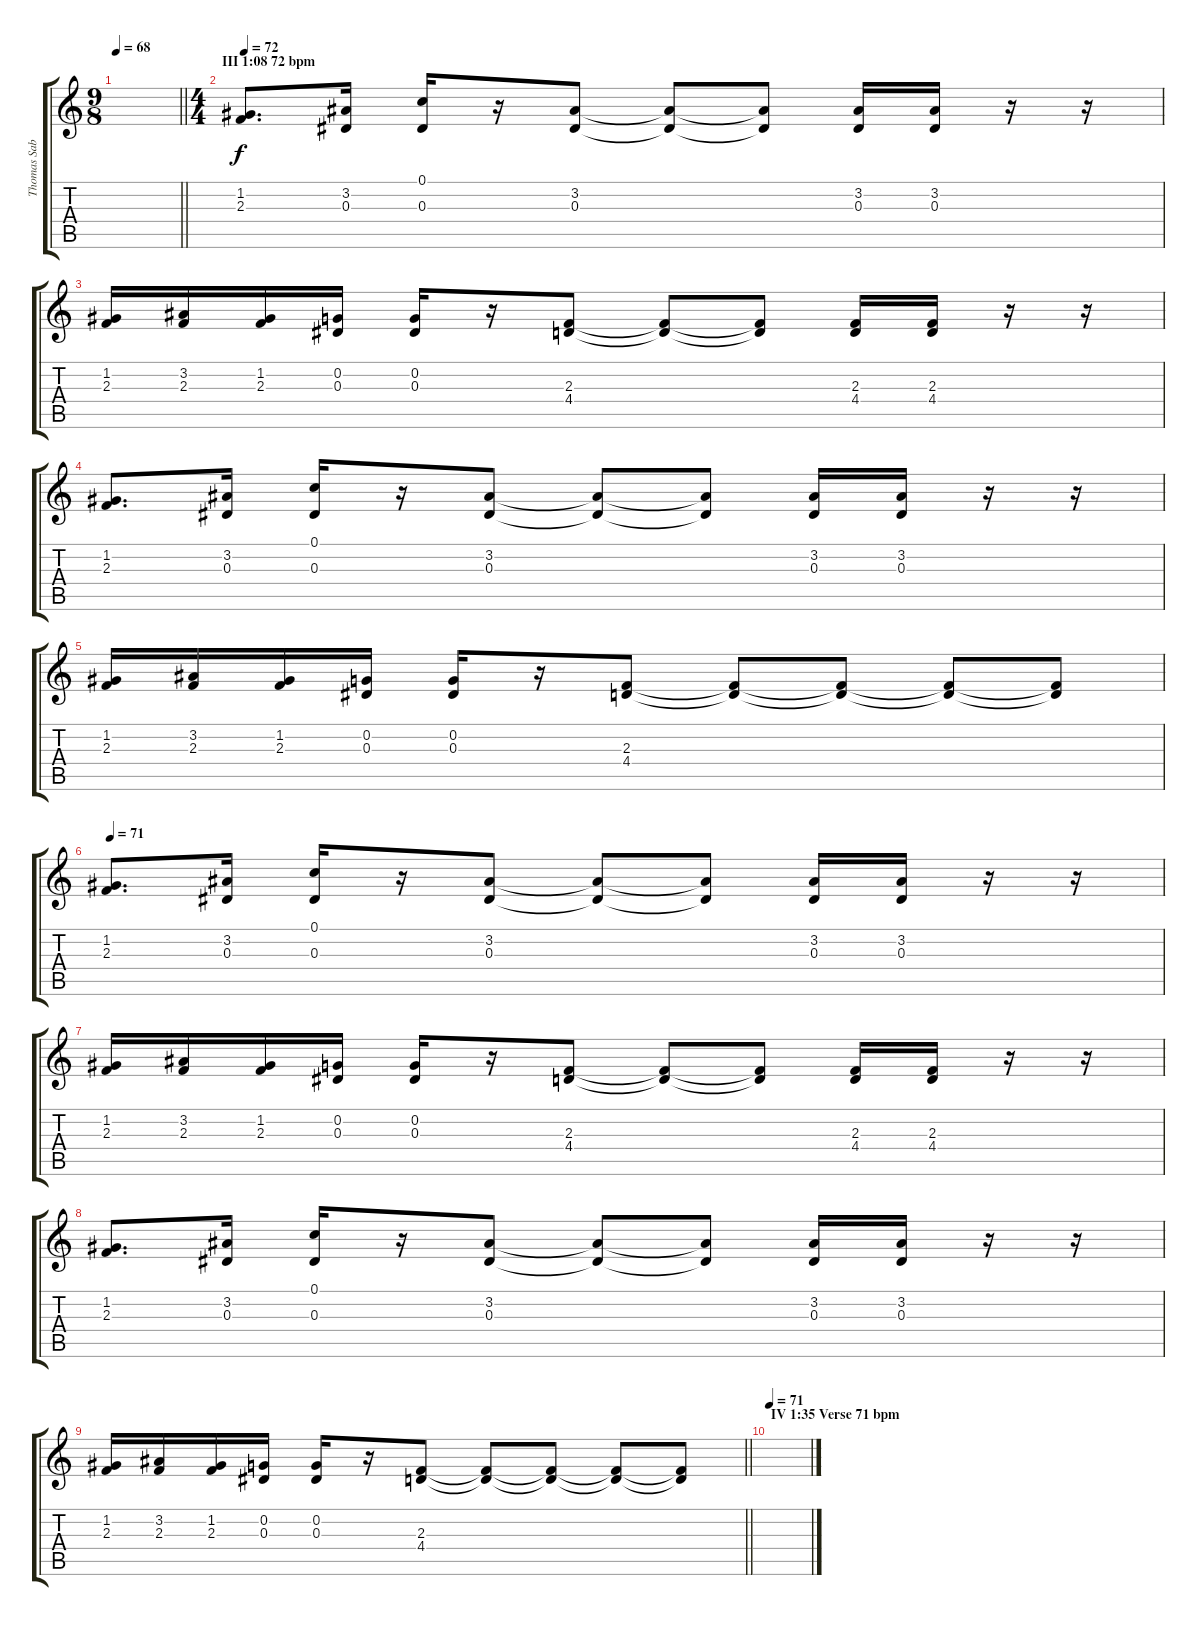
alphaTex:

\track ("Thomas Sabbathi (Guitar) C Tuning" "Thomas Sab") {instrument acousticguitarsteel}
\staff {score tabs}
\tuning (C4 G3 Eb3 Bb2 F2 C2) {hide}
\ts (9 8)
\tempo 68
\clef g2
\barLineRight lightlight
\ks c
|
\ts (4 4)
\section ("" "III 1:08 72 bpm")
\tempo 72
(1.2 2.3).8{d} (3.2 0.3).16 (0.1 0.3).16 r.16 (3.2 0.3).8 (3.2{t} 0.3{t}).8 (3.2{t} 0.3{t}).8 (3.2 0.3).16 (3.2 0.3).16 r.16 r.16 |
(1.2 2.3).16 (3.2 2.3).16 (1.2 2.3).16 (0.2 0.3).16 (0.2 0.3).16 r.16 (2.3 4.4).8 (2.3{t} 4.4{t}).8 (2.3{t} 4.4{t}).8 (2.3 4.4).16 (2.3 4.4).16 r.16 r.16 |
(1.2 2.3).8{d} (3.2 0.3).16 (0.1 0.3).16 r.16 (3.2 0.3).8 (3.2{t} 0.3{t}).8 (3.2{t} 0.3{t}).8 (3.2 0.3).16 (3.2 0.3).16 r.16 r.16 |
(1.2 2.3).16 (3.2 2.3).16 (1.2 2.3).16 (0.2 0.3).16 (0.2 0.3).16 r.16 (2.3 4.4).8 (2.3{t} 4.4{t}).8 (2.3{t} 4.4{t}).8 (2.3{t} 4.4{t}).8 (2.3{t} 4.4{t}).8 |
\tempo 71
(1.2 2.3).8{d} (3.2 0.3).16 (0.1 0.3).16 r.16 (3.2 0.3).8 (3.2{t} 0.3{t}).8 (3.2{t} 0.3{t}).8 (3.2 0.3).16 (3.2 0.3).16 r.16 r.16 |
(1.2 2.3).16 (3.2 2.3).16 (1.2 2.3).16 (0.2 0.3).16 (0.2 0.3).16 r.16 (2.3 4.4).8 (2.3{t} 4.4{t}).8 (2.3{t} 4.4{t}).8 (2.3 4.4).16 (2.3 4.4).16 r.16 r.16 |
(1.2 2.3).8{d} (3.2 0.3).16 (0.1 0.3).16 r.16 (3.2 0.3).8 (3.2{t} 0.3{t}).8 (3.2{t} 0.3{t}).8 (3.2 0.3).16 (3.2 0.3).16 r.16 r.16 |
\barLineRight lightlight
(1.2 2.3).16 (3.2 2.3).16 (1.2 2.3).16 (0.2 0.3).16 (0.2 0.3).16 r.16 (2.3 4.4).8 (2.3{t} 4.4{t}).8 (2.3{t} 4.4{t}).8 (2.3{t} 4.4{t}).8 (2.3{t} 4.4{t}).8 |
\section ("" "IV 1:35 Verse 71 bpm")
\tempo 71
